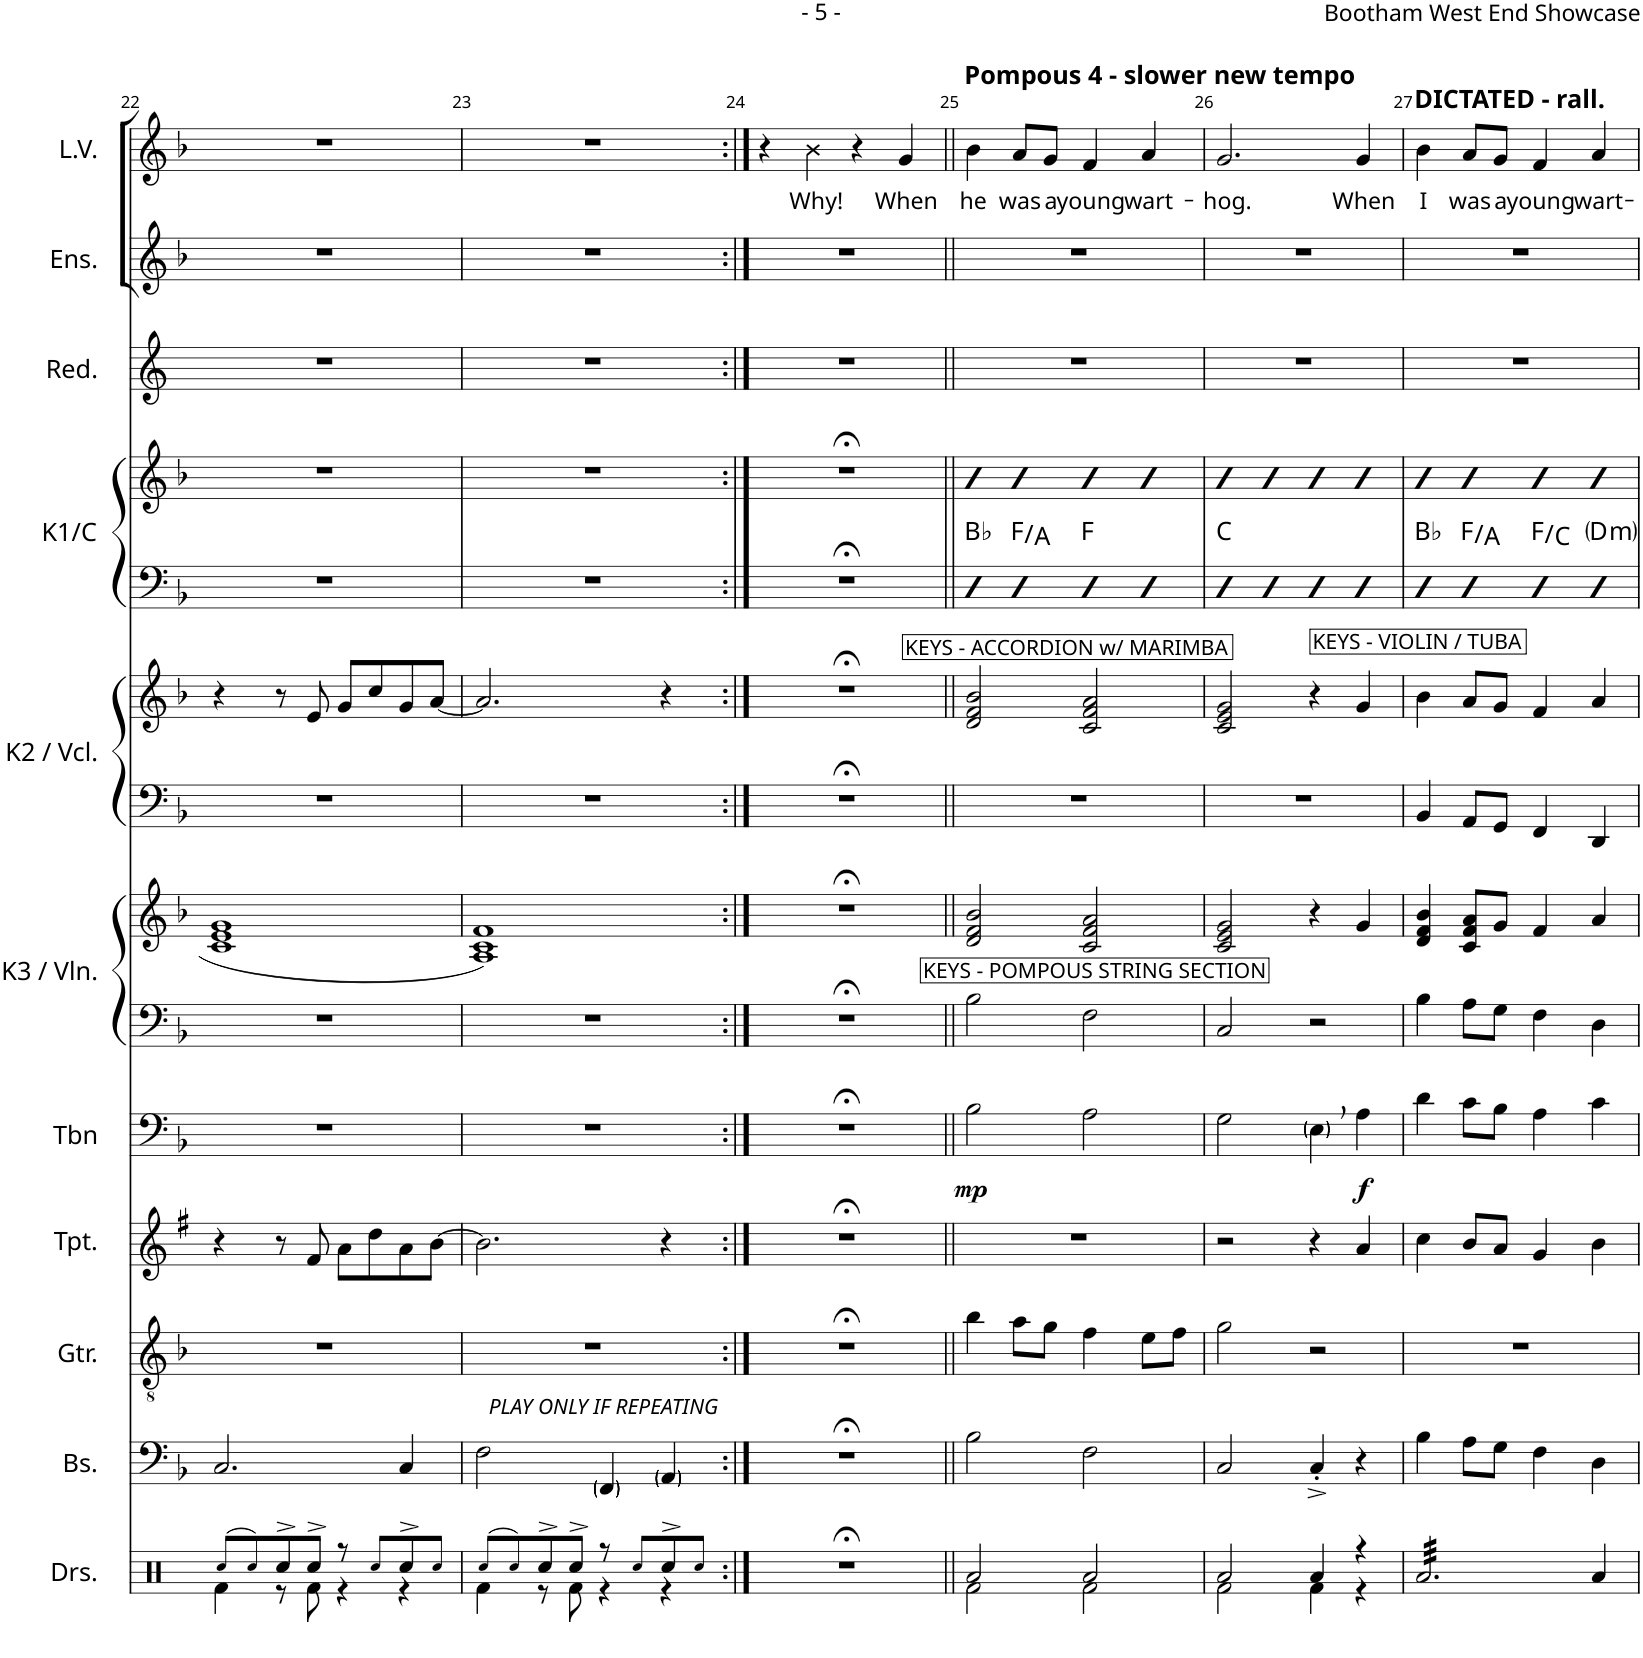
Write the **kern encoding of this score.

**kern	**kern	**kern	**kern	**kern	**dynam	**kern	**kern	**kern	**kern	**kern	**kern	**harte	**kern	**kern	**kern	**text
*part11	*part10	*part9	*part8	*part7	*part7	*part6	*part6	*part5	*part5	*part4	*part4	*part4	*part3	*part2	*part1	*part1
*staff14	*staff13	*staff12	*staff11	*staff10	*staff10	*staff9	*staff8	*staff7	*staff6	*staff5	*staff4	*	*staff3	*staff2	*staff1	*staff1
*I"Drums	*I"Bass	*I"Guitar	*I"Trumpet	*I"Trombone	*	*I"Keyboard 3 / Violin	*	*I"Keyboard 2 / Cello	*	*I"Keys 1 / Cond.	*	*	*I"Reduction	*I"Ensemble	*I"Lead Vocal	*
*I'Drs.	*I'Bs.	*I'Gtr.	*I'Tpt.	*I'Tbn	*	*I'K3 / Vln.	*	*	*	*I'K1/C	*	*	*I'Red.	*I'Ens.	*I'L.V.	*
!!LO:PB:g=z
*clefX	*clefF4	*clefGv2	*clefG2	*clefF4	*	*clefF4	*clefG2	*clefF4	*clefG2	*clefF4	*clefG2	*	*clefG2	*clefG2	*clefG2	*
*	*ITrd7c12	*	*ITrd1c2	*	*	*	*	*	*	*	*	*	*	*	*	*
*k[]	*k[b-]	*k[b-]	*k[f#]	*k[b-]	*	*k[b-]	*k[b-]	*k[b-]	*k[b-]	*k[b-]	*k[b-]	*	*k[]	*k[b-]	*k[b-]	*
*M4/4	*M4/4	*M4/4	*M4/4	*M4/4	*	*M4/4	*M4/4	*M4/4	*M4/4	*M4/4	*M4/4	*	*M4/4	*M4/4	*M4/4	*
=22	=22	=22	=22	=22	=22	=22	=22	=22	=22	=22	=22	=22	=22	=22	=22	=22
*^	*	*	*	*	*	*	*	*	*	*	*	*	*	*	*	*
(8Rcc!/L	4Rf\	2.C/	1r	4r	1r	.	1r	1c 1e 1g	1r	4r	1r	1r	.	1r	1r	1r	.
8Rcc!/)	.	.	.	.	.	.	.	.	.	.	.	.	.	.	.	.	.
8Rcc^/	8r	.	.	8r	.	.	.	.	.	8r	.	.	.	.	.	.	.
8Rcc^/J	8Rf\	.	.	8f#/	.	.	.	.	.	8e/	.	.	.	.	.	.	.
8r	4r	.	.	8a\L	.	.	.	.	.	8g/L	.	.	.	.	.	.	.
8Rcc!/L	.	.	.	8dd\	.	.	.	.	.	8cc/	.	.	.	.	.	.	.
8Rcc^/	4r	4C/	.	8a\	.	.	.	.	.	8g/	.	.	.	.	.	.	.
8Rcc!/J	.	.	.	[8b\J	.	.	.	.	.	[8a/J	.	.	.	.	.	.	.
=23	=23	=23	=23	=23	=23	=23	=23	=23	=23	=23	=23	=23	=23	=23	=23	=23	=23
(8Rcc!/L	4Rf\	2F\	1r	2.b\]	1r	.	1r	1A 1c 1f	1r	2.a/]	1r	1r	.	1r	1r	1r	.
8Rcc!/)	.	.	.	.	.	.	.	.	.	.	.	.	.	.	.	.	.
8Rcc^/	8r	.	.	.	.	.	.	.	.	.	.	.	.	.	.	.	.
8Rcc^/J	8Rf\	.	.	.	.	.	.	.	.	.	.	.	.	.	.	.	.
!	!	!LO:TX:a:i:t=PLAY ONLY IF REPEATING	!	!	!	!	!	!	!	!	!	!	!	!	!	!	!
8r	4r	4FF/	.	.	.	.	.	.	.	.	.	.	.	.	.	.	.
8Rcc!/L	.	.	.	.	.	.	.	.	.	.	.	.	.	.	.	.	.
8Rcc^/	4r	4AA/	.	4r	.	.	.	.	.	4r	.	.	.	.	.	.	.
8Rcc!/J	.	.	.	.	.	.	.	.	.	.	.	.	.	.	.	.	.
*v	*v	*	*	*	*	*	*	*	*	*	*	*	*	*	*	*	*
=24:|!	=24:|!	=24:|!	=24:|!	=24:|!	=24:|!	=24:|!	=24:|!	=24:|!	=24:|!	=24:|!	=24:|!	=24:|!	=24:|!	=24:|!	=24:|!	=24:|!
1r;<	1r;<	1r;<	1r;<	1r;<	.	1r;<	1r;<	1r;<	1r;<	1r;<	1r;<	.	1r	1r	4r	.
!	!	!	!	!	!	!	!	!	!	!	!	!	!	!	!	!LO:LY:b
.	.	.	.	.	.	.	.	.	.	.	.	.	.	.	4b-\	Why!
.	.	.	.	.	.	.	.	.	.	.	.	.	.	.	4r	.
!	!	!	!	!	!	!	!	!	!	!	!	!	!	!	!	!LO:LY:b
.	.	.	.	.	.	.	.	.	.	.	.	.	.	.	4g/	When
=25||	=25||	=25||	=25||	=25||	=25||	=25||	=25||	=25||	=25||	=25||	=25||	=25||	=25||	=25||	=25||	=25||
*^	*	*	*	*	*	*	*	*	*	*	*	*	*	*	*	*
!	!	!	!	!	!	!	!	!	!	!	!	!	!	!	!	!LO:TX:a:B:t=Pompous 4 - slower new tempo	!
!	!	!	!	!	!	!	!	!	!	!LO:TX:a:t=KEYS - ACCORDION w/ MARIMBA	!	!	!	!	!	!	!
!	!	!	!	!	!	!	!LO:TX:a:t=KEYS - POMPOUS STRING SECTION	!	!	!	!	!	!	!	!	!	!
!	!	!	!	!	!	!LO:DY:b	!	!	!	!	!	!	!	!	!	!	!LO:LY:b
2Ra/	2Rf\	2B-\	4b-\	1r	2B-\	mp	2B-\	2d/ 2f/ 2b-/	1r	2d/ 2f/ 2b-/	4D	4b-	Bb:maj	1r	1r	4b-\	he
!	!	!	!	!	!	!	!	!	!	!	!	!	!	!	!	!	!LO:LY:b
.	.	.	8a\L	.	.	.	.	.	.	.	4D	4b-	F:maj/3	.	.	8a/L	was
!	!	!	!	!	!	!	!	!	!	!	!	!	!	!	!	!	!LO:LY:b
.	.	.	8g\J	.	.	.	.	.	.	.	.	.	.	.	.	8g/J	a
!	!	!	!	!	!	!	!	!	!	!	!	!	!	!	!	!	!LO:LY:b
2Ra/	2Rf\	2F\	4f\	.	2A\	.	2F\	2c/ 2f/ 2a/	.	2c/ 2f/ 2a/	4D	4b-	F:maj	.	.	4f/	young
!	!	!	!	!	!	!	!	!	!	!	!	!	!	!	!	!	!LO:LY:b
.	.	.	8e\L	.	.	.	.	.	.	.	4D	4b-	.	.	.	4a/	wart-
.	.	.	8f\J	.	.	.	.	.	.	.	.	.	.	.	.	.	.
=26	=26	=26	=26	=26	=26	=26	=26	=26	=26	=26	=26	=26	=26	=26	=26	=26	=26
!	!	!	!	!	!	!	!	!	!	!	!	!	!	!	!	!	!LO:LY:b
2Ra/	2Rf\	2C/	2g\	2r	2G\	.	2C/	2c/ 2e/ 2g/	1r	2c/ 2e/ 2g/	4D	4b-	C:maj	1r	1r	2.g/	-hog.
.	.	.	.	.	.	.	.	.	.	.	4D	4b-	.	.	.	.	.
4Ra/	4Rf\	4C'^/	2r	4r	4E,\	.	2r	4r	.	4r	4D	4b-	.	.	.	.	.
!	!	!	!	!	!	!	!	!	!	!LO:TX:a:t=KEYS - VIOLIN / TUBA	!	!	!	!	!	!	!
!	!	!	!	!	!	!LO:DY:b	!	!	!	!	!	!	!	!	!	!	!LO:LY:b
4r	4r	4r	.	4a/	4A\	f	.	4g/	.	4g/	4D	4b-	.	.	.	4g/	When
=27	=27	=27	=27	=27	=27	=27	=27	=27	=27	=27	=27	=27	=27	=27	=27	=27	=27
!	!	!	!	!	!	!	!	!	!	!	!	!	!	!	!	!LO:TX:a:B:t=DICTATED - rall.	!
!	!	!	!	!	!	!	!	!	!	!	!	!	!	!	!	!	!LO:LY:b
*v	*v	*	*	*	*	*	*	*	*	*	*	*	*	*	*	*	*
*tremolo	*	*	*	*	*	*	*	*	*	*	*	*	*	*	*	*
32Ra/LLL	4B-\	1r	4cc\	4d\	.	4B-\	4d/ 4f/ 4b-/	4BB-/	4b-\	4D	4b-	Bb:maj	1r	1r	4b-\	I
32Ra/	.	.	.	.	.	.	.	.	.	.	.	.	.	.	.	.
32Ra/	.	.	.	.	.	.	.	.	.	.	.	.	.	.	.	.
32Ra/	.	.	.	.	.	.	.	.	.	.	.	.	.	.	.	.
32Ra/	.	.	.	.	.	.	.	.	.	.	.	.	.	.	.	.
32Ra/	.	.	.	.	.	.	.	.	.	.	.	.	.	.	.	.
32Ra/	.	.	.	.	.	.	.	.	.	.	.	.	.	.	.	.
32Ra/	.	.	.	.	.	.	.	.	.	.	.	.	.	.	.	.
!	!	!	!	!	!	!	!	!	!	!	!	!	!	!	!	!LO:LY:b
32Ra/	8A\L	.	8b/L	8c\L	.	8A\L	8c/ 8f/ 8a/L	8AA/L	8a/L	4D	4b-	F:maj/3	.	.	8a/L	was
32Ra/	.	.	.	.	.	.	.	.	.	.	.	.	.	.	.	.
32Ra/	.	.	.	.	.	.	.	.	.	.	.	.	.	.	.	.
32Ra/	.	.	.	.	.	.	.	.	.	.	.	.	.	.	.	.
!	!	!	!	!	!	!	!	!	!	!	!	!	!	!	!	!LO:LY:b
32Ra/	8G\J	.	8a/J	8B-\J	.	8G\J	8g/J	8GG/J	8g/J	.	.	.	.	.	8g/J	a
32Ra/	.	.	.	.	.	.	.	.	.	.	.	.	.	.	.	.
32Ra/	.	.	.	.	.	.	.	.	.	.	.	.	.	.	.	.
32Ra/	.	.	.	.	.	.	.	.	.	.	.	.	.	.	.	.
!	!	!	!	!	!	!	!	!	!	!	!	!	!	!	!	!LO:LY:b
32Ra/	4F\	.	4g/	4A\	.	4F\	4f/	4FF/	4f/	4D	4b-	F:maj/5	.	.	4f/	young
32Ra/	.	.	.	.	.	.	.	.	.	.	.	.	.	.	.	.
32Ra/	.	.	.	.	.	.	.	.	.	.	.	.	.	.	.	.
32Ra/	.	.	.	.	.	.	.	.	.	.	.	.	.	.	.	.
32Ra/	.	.	.	.	.	.	.	.	.	.	.	.	.	.	.	.
32Ra/	.	.	.	.	.	.	.	.	.	.	.	.	.	.	.	.
32Ra/	.	.	.	.	.	.	.	.	.	.	.	.	.	.	.	.
32Ra/JJJ	.	.	.	.	.	.	.	.	.	.	.	.	.	.	.	.
*Xtremolo	*	*	*	*	*	*	*	*	*	*	*	*	*	*	*	*
!	!	!	!	!	!	!	!	!	!	!	!	!LO:H:kt=m	!	!	!	!LO:LY:b
4Ra/	4D\	.	4b\	4c\	.	4D\	4a/	4DD/	4a/	4D	4b-	D:min	.	.	4a/	wart-
=	=	=	=	=	=	=	=	=	=	=	=	=	=	=	=	=
*-	*-	*-	*-	*-	*-	*-	*-	*-	*-	*-	*-	*-	*-	*-	*-	*-
